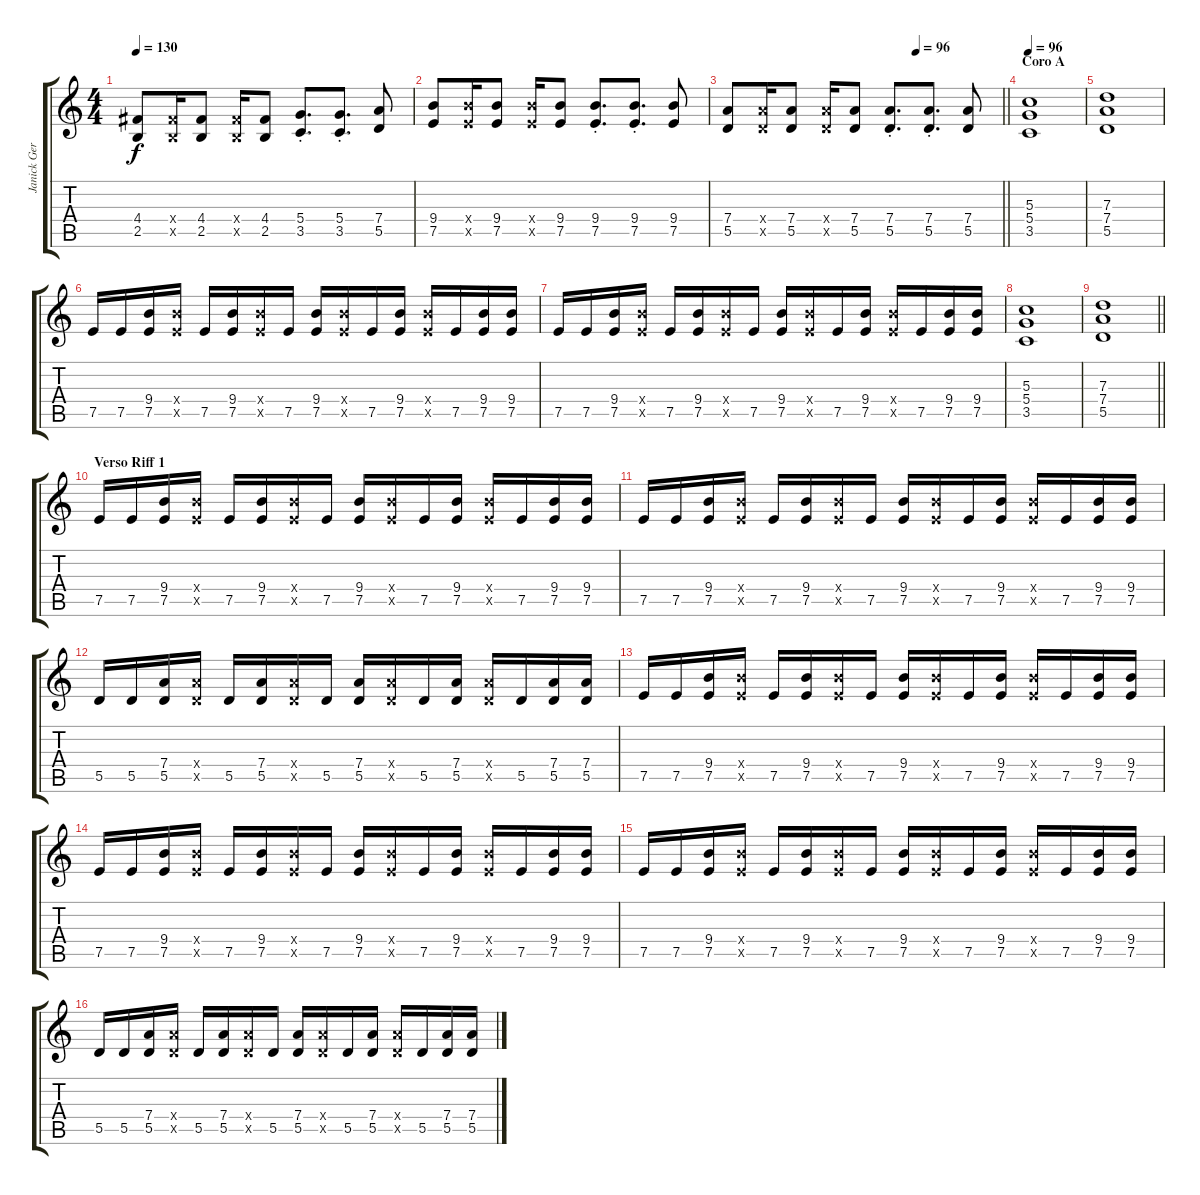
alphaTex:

\track ("Janick Gers" "Janick Ger") {instrument overdrivenguitar}
\staff {score tabs}
\tuning (E4 B3 G3 D3 A2 E2) {hide}
\ts (4 4)
\tempo 130
\clef g2
\ks c
(4.4 2.5).8{dy f} (4.4{x} 2.5{x}).16 (4.4 2.5).8 (4.4{x} 2.5{x}).16 (4.4 2.5).8 (5.4{st} 3.5{st}).8{d} (5.4{st} 3.5{st}).8{d} (7.4 5.5).8 |
(9.4 7.5).8 (9.4{x} 7.5{x}).16 (9.4 7.5).8 (9.4{x} 7.5{x}).16 (9.4 7.5).8 (9.4{st} 7.5{st}).8{d} (9.4{st} 7.5{st}).8{d} (9.4 7.5).8 |
\tempo (96 0.6875)
\barLineRight lightlight
(7.4 5.5).8 (7.4{x} 5.5{x}).16 (7.4 5.5).8 (7.4{x} 5.5{x}).16 (7.4 5.5).8 (7.4{st} 5.5{st}).8{d} (7.4{st} 5.5{st}).8{d} (7.4 5.5).8 |
\section ("" "Coro A")
\tempo 96
(5.3 5.4 3.5).1 |
(7.3 7.4 5.5).1 |
7.5.16 7.5.16 (9.4 7.5).16 (9.4{x} 7.5{x}).16 7.5.16 (9.4 7.5).16 (9.4{x} 7.5{x}).16 7.5.16 (9.4 7.5).16 (9.4{x} 7.5{x}).16 7.5.16 (9.4 7.5).16 (9.4{x} 7.5{x}).16 7.5.16 (9.4 7.5).16 (9.4 7.5).16 |
7.5.16 7.5.16 (9.4 7.5).16 (9.4{x} 7.5{x}).16 7.5.16 (9.4 7.5).16 (9.4{x} 7.5{x}).16 7.5.16 (9.4 7.5).16 (9.4{x} 7.5{x}).16 7.5.16 (9.4 7.5).16 (9.4{x} 7.5{x}).16 7.5.16 (9.4 7.5).16 (9.4 7.5).16 |
(5.3 5.4 3.5).1 |
\barLineRight lightlight
(7.3 7.4 5.5).1 |
\section ("" "Verso Riff 1")
7.5.16 7.5.16 (9.4 7.5).16 (9.4{x} 7.5{x}).16 7.5.16 (9.4 7.5).16 (9.4{x} 7.5{x}).16 7.5.16 (9.4 7.5).16 (9.4{x} 7.5{x}).16 7.5.16 (9.4 7.5).16 (9.4{x} 7.5{x}).16 7.5.16 (9.4 7.5).16 (9.4 7.5).16 |
7.5.16 7.5.16 (9.4 7.5).16 (9.4{x} 7.5{x}).16 7.5.16 (9.4 7.5).16 (9.4{x} 7.5{x}).16 7.5.16 (9.4 7.5).16 (9.4{x} 7.5{x}).16 7.5.16 (9.4 7.5).16 (9.4{x} 7.5{x}).16 7.5.16 (9.4 7.5).16 (9.4 7.5).16 |
5.5.16 5.5.16 (7.4 5.5).16 (7.4{x} 5.5{x}).16 5.5.16 (7.4 5.5).16 (7.4{x} 5.5{x}).16 5.5.16 (7.4 5.5).16 (7.4{x} 5.5{x}).16 5.5.16 (7.4 5.5).16 (7.4{x} 5.5{x}).16 5.5.16 (7.4 5.5).16 (7.4 5.5).16 |
7.5.16 7.5.16 (9.4 7.5).16 (9.4{x} 7.5{x}).16 7.5.16 (9.4 7.5).16 (9.4{x} 7.5{x}).16 7.5.16 (9.4 7.5).16 (9.4{x} 7.5{x}).16 7.5.16 (9.4 7.5).16 (9.4{x} 7.5{x}).16 7.5.16 (9.4 7.5).16 (9.4 7.5).16 |
7.5.16 7.5.16 (9.4 7.5).16 (9.4{x} 7.5{x}).16 7.5.16 (9.4 7.5).16 (9.4{x} 7.5{x}).16 7.5.16 (9.4 7.5).16 (9.4{x} 7.5{x}).16 7.5.16 (9.4 7.5).16 (9.4{x} 7.5{x}).16 7.5.16 (9.4 7.5).16 (9.4 7.5).16 |
7.5.16 7.5.16 (9.4 7.5).16 (9.4{x} 7.5{x}).16 7.5.16 (9.4 7.5).16 (9.4{x} 7.5{x}).16 7.5.16 (9.4 7.5).16 (9.4{x} 7.5{x}).16 7.5.16 (9.4 7.5).16 (9.4{x} 7.5{x}).16 7.5.16 (9.4 7.5).16 (9.4 7.5).16 |
5.5.16 5.5.16 (7.4 5.5).16 (7.4{x} 5.5{x}).16 5.5.16 (7.4 5.5).16 (7.4{x} 5.5{x}).16 5.5.16 (7.4 5.5).16 (7.4{x} 5.5{x}).16 5.5.16 (7.4 5.5).16 (7.4{x} 5.5{x}).16 5.5.16 (7.4 5.5).16 (7.4 5.5).16
